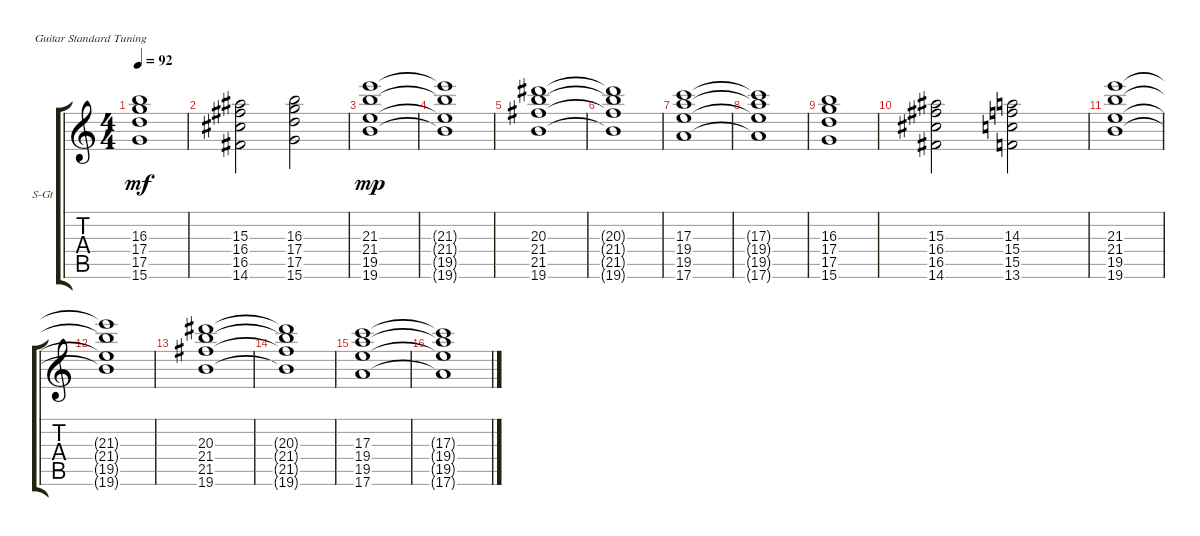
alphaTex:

\defaultSystemsLayout 4
\bracketExtendMode groupsimilarinstruments
\firstSystemTrackNameOrientation horizontal
\otherSystemsTrackNameOrientation horizontal
\track ("А. Андреев (клавиши)" "S-Gt") {instrument acousticguitarsteel}
\staff {score tabs}
\tuning (E4 B3 G3 D3 A2 E2)
\ts (4 4)
\tempo 92
\clef g2
\ks c
(16.3 17.4 17.5 15.6).1{dy mf} |
(15.3 16.4 16.5 14.6).2 (16.3 17.4 17.5 15.6).2 |
(21.3 21.4 19.5 19.6).1{dy mp} |
(21.3{t} 21.4{t} 19.5{t} 19.6{t}).1 |
(20.3 21.4 21.5 19.6).1 |
(20.3{t} 21.4{t} 21.5{t} 19.6{t}).1 |
(17.3 19.4 19.5 17.6).1 |
(17.3{t} 19.4{t} 19.5{t} 17.6{t}).1 |
(16.3 17.4 17.5 15.6).1 |
(15.3 16.4 16.5 14.6).2 (14.3 15.4 15.5 13.6).2 |
(21.3 21.4 19.5 19.6).1 |
(21.3{t} 21.4{t} 19.5{t} 19.6{t}).1 |
(20.3 21.4 21.5 19.6).1 |
(20.3{t} 21.4{t} 21.5{t} 19.6{t}).1 |
(17.3 19.4 19.5 17.6).1 |
(17.3{t} 19.4{t} 19.5{t} 17.6{t}).1
